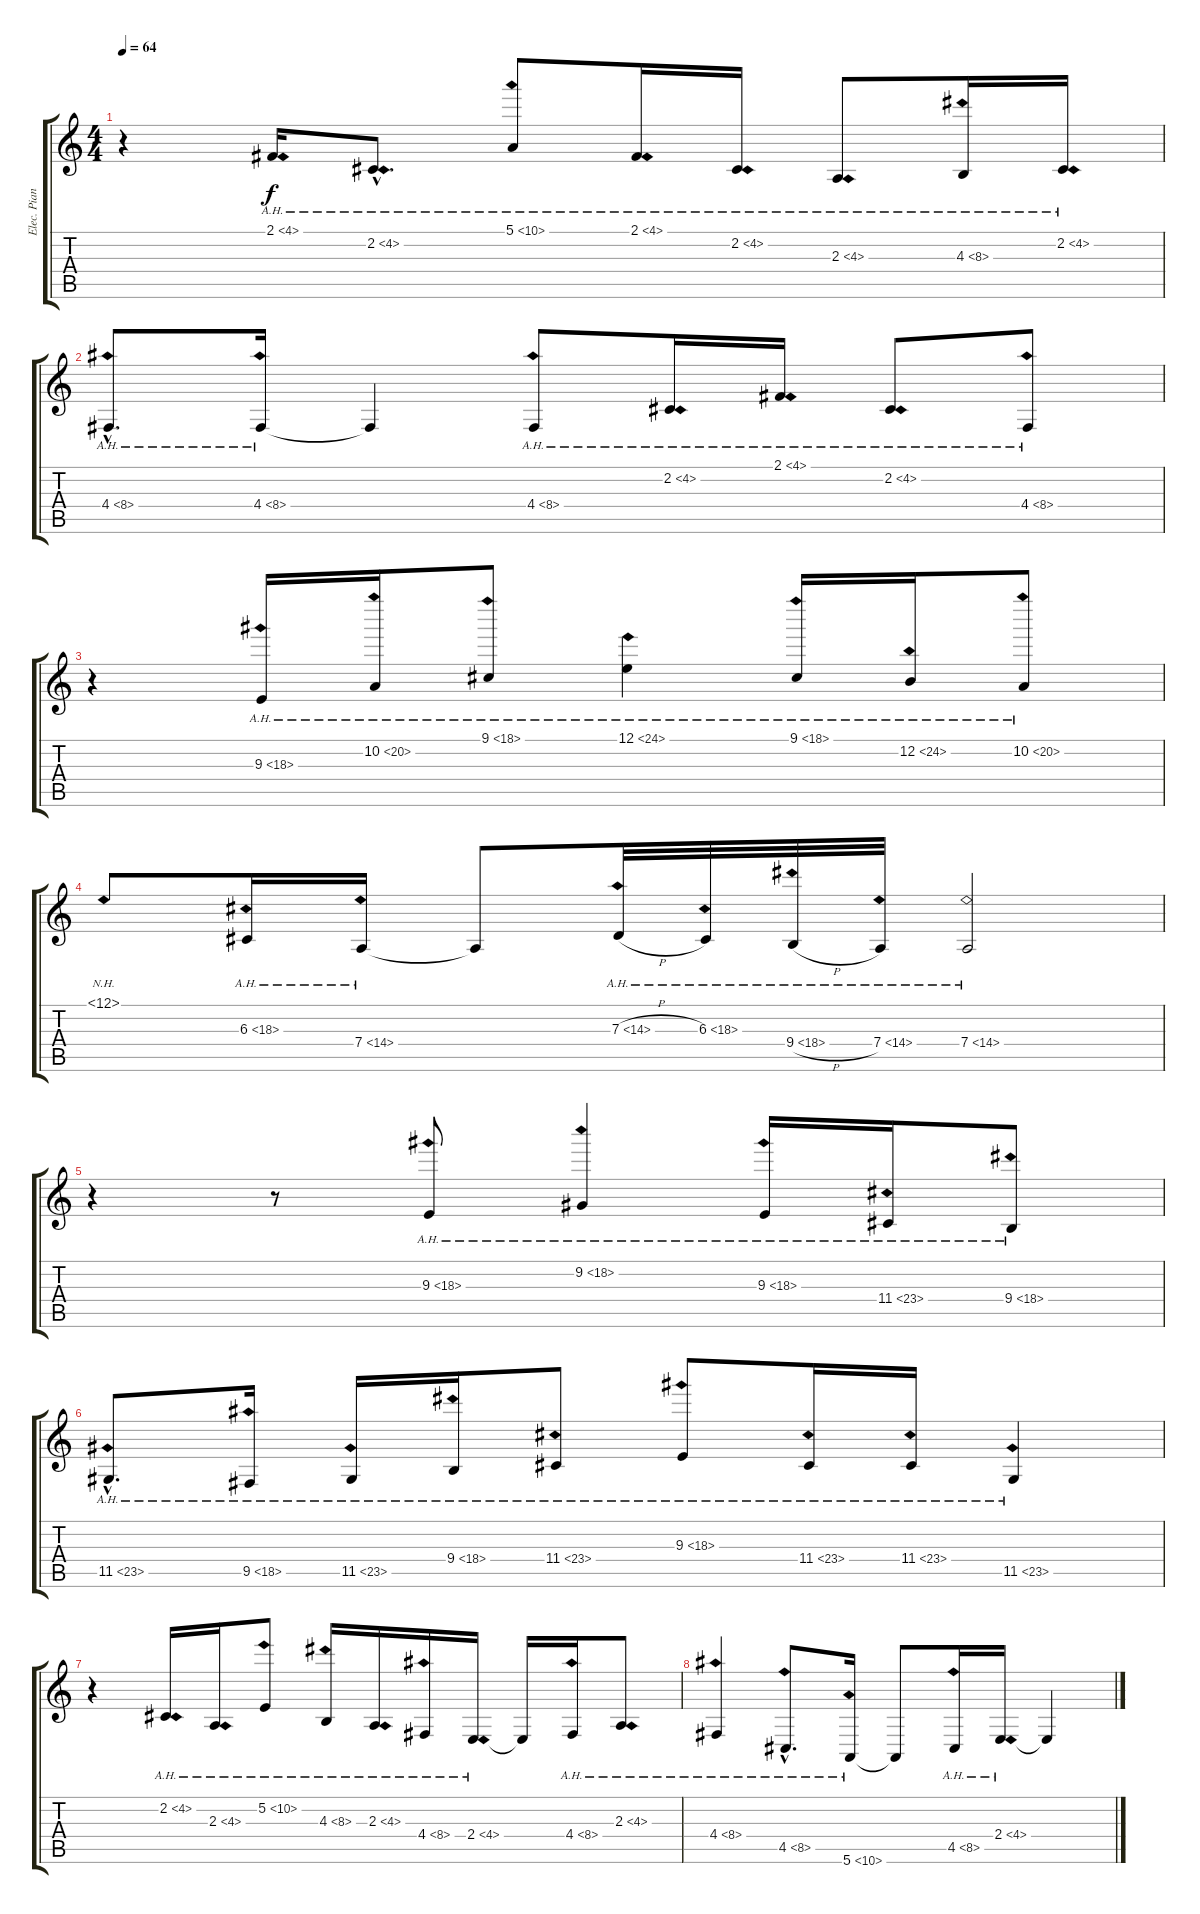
\track ("Elec. Piano" "Elec. Pian") {instrument electricgrandpiano}
\staff {score tabs}
\tuning (E4 B3 G3 D3 A2 E2) {hide}
\ts (4 4)
\tempo 64
\clef g2
\ks c
r.4{dy f} 2.1{ah 2}.16 2.2{ah 2 hac}.8{d} 5.1{ah 5}.8 2.1{ah 2}.16 2.2{ah 2}.16 2.3{ah 2}.8 4.3{ah 4}.16 2.2{ah 2}.16 |
4.4{ah 4 hac}.8{d} 4.4{ah 4}.16 4.4{t}.4 4.4{ah 4}.8 2.2{ah 2}.16 2.1{ah 2}.16 2.2{ah 2}.8 4.4{ah 4}.8 |
r.4 9.3{ah 9}.16 10.2{ah 10}.16 9.1{ah 9}.8 12.1{ah 12}.4 9.1{ah 9}.16 12.2{ah 12}.16 10.2{ah 10}.8 |
12.1{nh}.8 6.3{ah 12}.16 7.4{ah 7}.16 7.4{t}.8 7.3{ah 7 h}.32 6.3{ah 12}.32 9.4{ah 9 h}.32 7.4{ah 7}.32 7.4{ah 7}.2 |
r.4 r.8 9.3{ah 9}.8 9.2{ah 9}.4 9.3{ah 9}.16 11.4{ah 12}.16 9.4{ah 9}.8 |
11.5{ah 12 hac}.8{d} 9.5{ah 9}.16 11.5{ah 12}.16 9.4{ah 9}.16 11.4{ah 12}.8 9.3{ah 9}.8 11.4{ah 12}.16 11.4{ah 12}.16 11.5{ah 12}.4 |
r.4 2.2{ah 2}.16 2.3{ah 2}.16 5.2{ah 5}.8 4.3{ah 4}.16 2.3{ah 2}.16 4.4{ah 4}.16 2.4{ah 2}.16 2.4{t}.16 4.4{ah 4}.16 2.3{ah 2}.8 |
4.4{ah 4}.4 4.5{ah 4 hac}.8{d} 5.6{ah 5}.16 5.6{t}.8 4.5{ah 4}.16 2.4{ah 2}.16 2.4{t}.4
